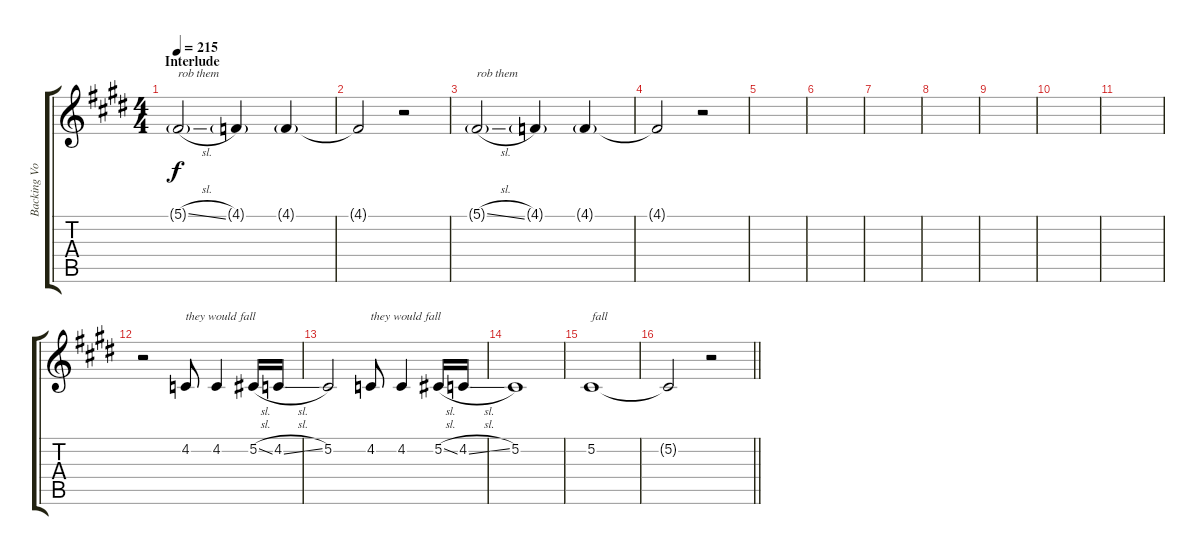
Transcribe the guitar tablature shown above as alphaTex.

\track ("Backing Vocals" "Backing Vo") {instrument tenorsax}
\staff {score tabs}
\tuning (Db4 Ab3 E3 B2 Gb2 Db2) {hide}
\ts (4 4)
\section ("" "Interlude")
\tempo 215
\clef g2
\ks e
5.1{sl g}.2{txt "rob them" dy f} 4.1{g}.4 4.1{g}.4 |
4.1{t}.2 r.2 |
5.1{sl g}.2{txt "rob them"} 4.1{g}.4 4.1{g}.4 |
4.1{t}.2 r.2 |
|
|
|
|
|
|
|
r.2 4.2.8{txt "they would fall" balance 16} 4.2.4 5.2{sl}.16 4.2{sl}.16 |
5.2.2 4.2.8{txt "they would fall" balance 0} 4.2.4 5.2{sl}.16 4.2{sl}.16 |
5.2.1 |
5.2.1{txt "fall" balance 8} |
\barLineRight lightlight
5.2{t}.2 r.2
